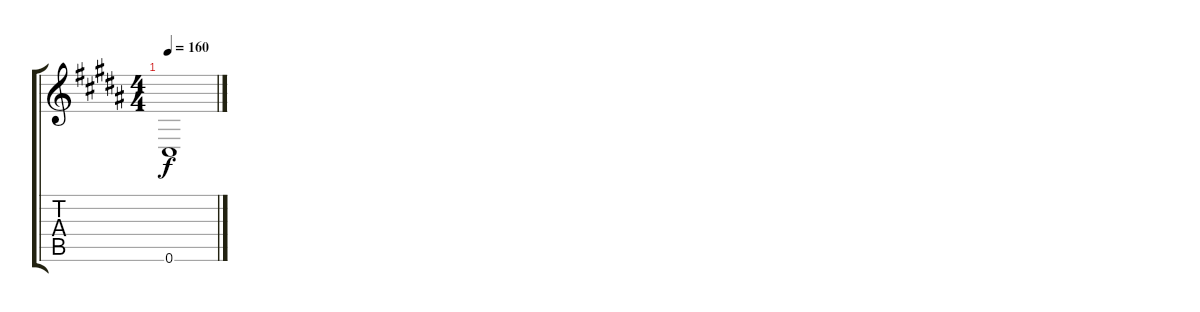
\track "" {instrument overdrivenguitar}
\staff {score tabs}
\tuning (Eb4 Bb3 Gb3 Db3 Ab2 Db2) {hide}
\ts (4 4)
\tempo 160
\clef g2
\ks b
0.6.1{dy f}
